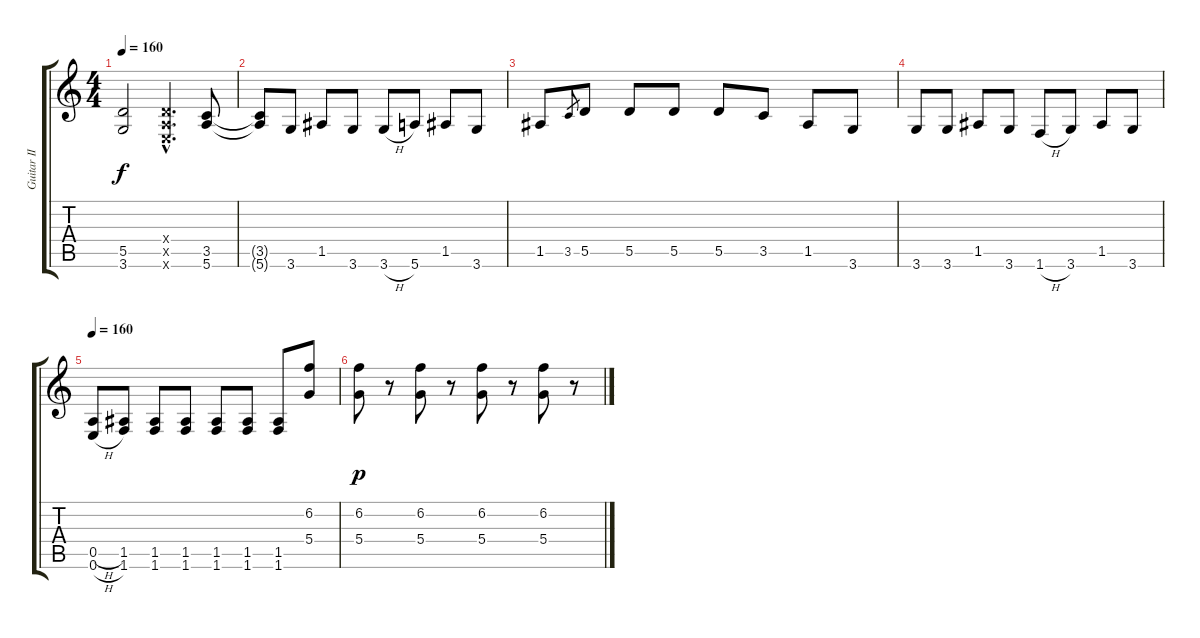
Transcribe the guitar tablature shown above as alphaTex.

\track ("Guitar II" "Guitar II") {instrument distortionguitar}
\staff {score tabs}
\tuning (E4 B3 G3 D3 A2 E2) {hide}
\ts (4 4)
\tempo 160
\clef g2
\ks c
(5.5{t} 3.6{t}).2{dy f} (0.4{hac x} 0.5{hac x} 0.6{hac x}).4{d} (3.5 5.6).8 |
(3.5{t} 5.6{t}).8 3.6.8 1.5.8 3.6.8 3.6{h}.8 5.6.8 1.5.8 3.6.8 |
1.5.8 3.5.8{gr} 5.5.8 5.5.8 5.5.8 5.5.8 3.5.8 1.5.8 3.6.8 |
3.6.8 3.6.8 1.5.8 3.6.8 1.6{h}.8 3.6.8 1.5.8 3.6.8 |
\tempo 160
(0.5{h} 0.6{h}).8 (1.5 1.6).8 (1.5 1.6).8 (1.5 1.6).8 (1.5 1.6).8 (1.5 1.6).8 (1.5 1.6).8 (6.2 5.4).8 |
(6.2 5.4).8{dy p} r.8 (6.2 5.4).8 r.8 (6.2 5.4).8 r.8 (6.2 5.4).8 r.8
